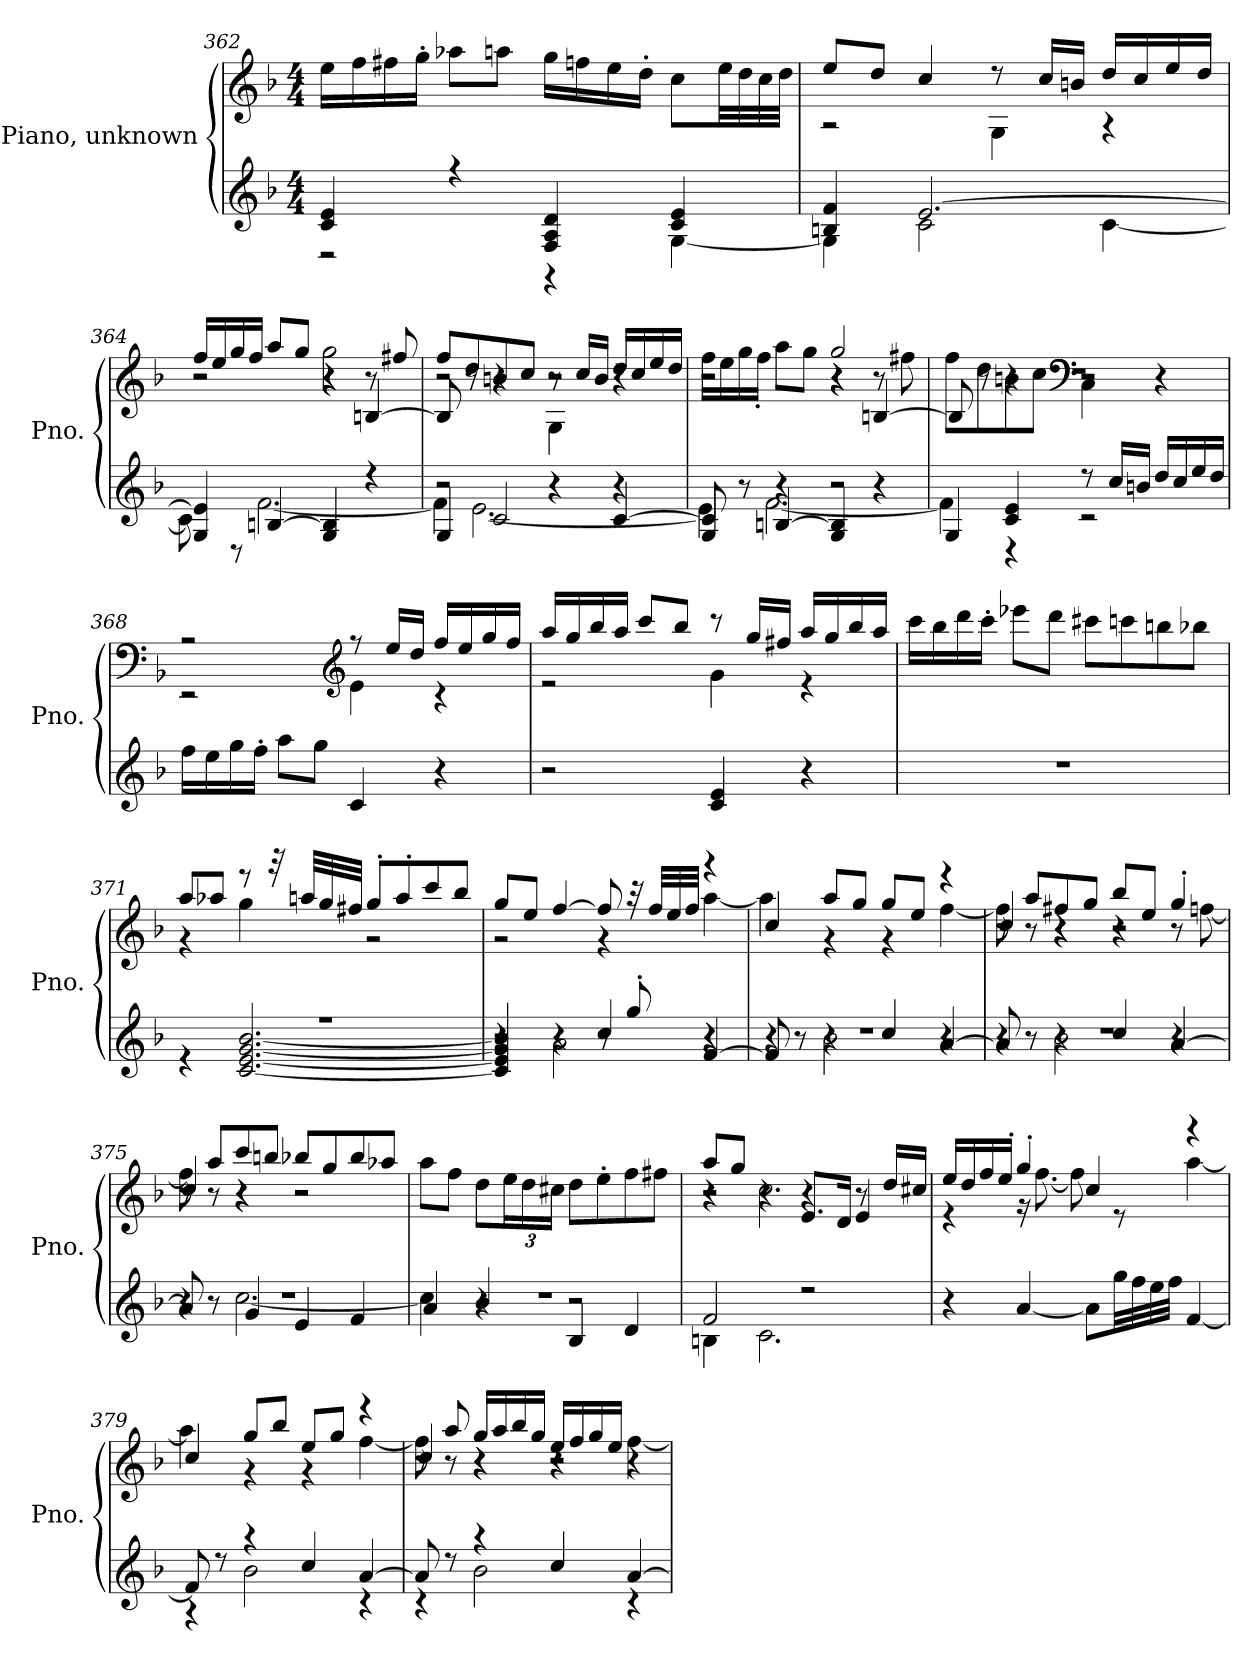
**kern	**kern
*part1	*part1
*staff2	*staff1
*I"Piano, unknown	*
*I'Pno.	*
*clefG2	*clefG2
*k[b-]	*k[b-]
*M4/4	*M4/4
=362	=362
*^	*
4c/ 4e/	2r	16ee\LL
.	.	16ff\
.	.	16ff#X\
.	.	16gg'\JJ
4r	.	8aa-X\L
.	.	8aan\J
4F/ 4A/ 4d/	4r	16gg\LL
.	.	16ffn\
.	.	16ee\
.	.	16dd'\JJ
4c/ 4e/	[4G\	8cc\L
.	.	32ee\LL
.	.	32dd\
.	.	32cc\
.	.	32dd\JJJ
!!LO:LB:g=z
=363	=363	=363
*	*	*^
4Bn/ 4f/	4G\]	8ee/L	2r
.	.	8dd/J	.
[2.e/	2c\	4cc/	.
.	.	8r	4G\
.	.	16cc/LL	.
.	.	16bn/JJ	.
.	[4c\	16dd/LL	4r
.	.	16cc/	.
.	.	16ee/	.
.	.	16dd/JJ	.
=364	=364	=364	=364
*	*	*	*^
4G/ 4e/]	8c\]	16ff/LL	2r	2r
.	.	16ee/	.	.
.	8r	16gg/	.	.
.	.	16ff/JJ	.	.
[4Bn/	[2.f\	8aa/L	.	.
.	.	8gg/J	.	.
4G/ 4B/]	.	4r	2gg\	4r
4r	.	8r	.	[4Bn/
.	.	8ff#X/	.	.
=365	=365	=365	=365	=365
*	*^	*	*	*
4G/	4f\]	2r	8ff/L	2r	8B/]
.	.	.	8dd/	.	8r
2c/	[2.e\	.	8bn/	.	4r
.	.	.	8cc/J	.	.
.	.	4r	8r	4G\	2r
.	.	.	16cc/LL	.	.
.	.	.	16b/JJ	.	.
4r	.	[4c/	16dd/LL	4r	.
.	.	.	16cc/	.	.
.	.	.	16ee/	.	.
.	.	.	16dd/JJ	.	.
!!LO:LB:g=z	!!	!!
=366	=366	=366	=366	=366	=366
4G/	4e\]	8c/]	2r	16ff\LL	2r
.	.	.	.	16ee\	.
.	.	8r	.	16gg\	.
.	.	.	.	16ff'\JJ	.
[4Bn/	[2.f\	4r	.	8aa\L	.
.	.	.	.	8gg\J	.
4G/ 4B/]	.	2r	2gg/	4r	4r
4r	.	.	.	8r	[4Bn/
.	.	.	.	8ff#X\	.
*	*v	*v	*	*	*
=367	=367	=367	=367	=367
4G/	4f\]	1r	8ff\L	8B/]
.	.	.	8dd\	8r
4c/ 4e/	4r	.	8bn\	4r
.	.	.	8cc\J	.
*	*	*clefF4	*	*
8r	2r	.	4C\	2r
16cc/LL	.	.	.	.
16bn/JJ	.	.	.	.
16dd/LL	.	.	4r	.
16cc/	.	.	.	.
16ee/	.	.	.	.
16dd/JJ	.	.	.	.
*v	*v	*	*	*
*	*	*v	*v
=368	=368	=368
16ff\LL	2r	2r
16ee\	.	.
16gg\	.	.
16ff'\JJ	.	.
8aa\L	.	.
8gg\J	.	.
*	*clefG2	*
4c/	8r	4e\
.	16ee/LL	.
.	16dd/JJ	.
4r	16ff/LL	4r
.	16ee/	.
.	16gg/	.
.	16ff/JJ	.
!!LO:LB:g=z	!!
=369	=369	=369
2r	16aa/LL	2r
.	16gg/	.
.	16bb-/	.
.	16aa/JJ	.
.	8ccc/L	.
.	8bb-/J	.
4c/ 4e/	8r	4g\
.	16gg/LL	.
.	16ff#X/JJ	.
4r	16aa/LL	4r
.	16gg/	.
.	16bb-/	.
.	16aa/JJ	.
*	*v	*v
=370	=370
1r	16ccc\LL
.	16bb-\
.	16ddd\
.	16ccc'\JJ
.	8eee-X\L
.	8ddd\J
.	8ccc#X\L
.	8cccn\
.	8bbn\
.	8bb-X\J
!!LO:LB:g=z
=371	=371
*^	*^
1r	4r	8aa/L	4r
.	.	8aa-X/J	.
.	[2.c/ [2.e/ [2.g/ [2.b-/	8r	4gg\
.	.	32r	.
.	.	32aan/LLL	.
.	.	32gg/	.
.	.	32ff#X/JJJ	.
.	.	8gg'/L	2r
.	.	8aa'/	.
.	.	8ccc/	.
.	.	8bb-/J	.
=372	=372	=372	=372
*	*^	*	*
2r	4r	4c/] 4e/] 4g/] 4b-/]	8gg/L	2r
.	.	.	8ee/J	.
.	2a\	4r	[4ff/	.
4cc/	.	8r	8ff/]	4r
.	.	8gg'/	32r	.
.	.	.	32ff/LLL	.
.	.	.	32ee/	.
.	.	.	32ff/JJJ	.
4r	4r	[4f/	4r	[4aa\
=373	=373	=373	=373	=373
1r	4r	8f/]	4cc/	4aa\]
.	.	8r	.	.
.	2b-\	4r	8aa/L	4r
.	.	.	8gg/J	.
.	.	4cc/	8gg/L	4r
.	.	.	8ee/J	.
.	4r	[4a/	4r	[4ff\
=374	=374	=374	=374	=374
*	*	*	*	*^
1r	4r	8a/]	8r	8ff\]	4cc/
.	.	8r	8aa/L	8r	.
.	2b-\	4r	8ff#X/	4r	4r
.	.	.	8gg/J	.	.
.	.	4cc/	8bb-/L	4r	2r
.	.	.	8ee/J	.	.
.	4r	[4a/	4gg'/	8r	.
.	.	.	.	[8ffn\	.
!!LO:PB:g=z	!!	!!
=375	=375	=375	=375	=375	=375
1r	4r	8a/]	8r	8ff\]	4cc/
.	.	8r	8aa/L	8r	.
.	[2.cc\	4g/	8ccc/	4r	4r
.	.	.	8bbn/J	.	.
.	.	4e/	8bb-X/L	2r	2r
.	.	.	8gg/	.	.
.	.	4f/	8bb-/	.	.
.	.	.	8aa-X/J	.	.
*	*	*	*v	*v	*v
=376	=376	=376	=376
1r	4cc\]	4a/	8aa\L
.	.	.	8ff\J
.	4r	4b-/	8dd\L
*	*	*	*Xbrackettup
.	.	.	24ee\L
.	.	.	24dd\
.	.	.	24cc#X\JJ
.	2r	4B-/	8dd\L
.	.	.	8ee'\
.	.	4d/	8ff\
.	.	.	8ff#X\J
*	*v	*v	*
=377	=377	=377
*	*	*^
*	*	*	*^
2f/	4Bn\	8aa/L	4r	2r
.	.	8gg/J	.	.
.	2.c\	4r	2.cc\	.
2r	.	8.e/L	.	4r
.	.	16d/Jk	.	.
.	.	8r	.	4e/
.	.	16dd/LL	.	.
.	.	16cc#X/JJ	.	.
*v	*v	*	*	*
*	*	*v	*v
!!LO:LB:g=z
=378	=378	=378
4r	16ee/LL	4r
.	16dd/	.
.	16ff/	.
.	16ee'/JJ	.
[4a/	4gg'/	16r
.	.	[8.ff\
8a\L]	4cc/	8ff\]
32gg\LL	.	8r
32ff\	.	.
32ee\	.	.
32ff\JJJ	.	.
[4f/	4r	[4aa\
=379	=379	=379
*^	*	*
8f/]	4r	4cc/	4aa\]
8r	.	.	.
4r	2b-\	8gg/L	4r
.	.	8bb-/J	.
4cc/	.	8ee/L	4r
.	.	8gg/J	.
[4a/	4r	4r	[4ff\
=380	=380	=380	=380
*	*	*	*^
8a/]	4r	8r	8ff\]	4cc/
8r	.	8aa/	8r	.
4r	2b-\	16gg/LL	4r	4r
.	.	16aa/	.	.
.	.	16bb-/	.	.
.	.	16gg/JJ	.	.
4cc/	.	16ee/LL	4r	2r
.	.	16ff/	.	.
.	.	16gg/	.	.
.	.	16ee/JJ	.	.
[4a/	4r	4r	[4ff\	.
*v	*v	*	*	*
*	*v	*v	*v
=	=
*-	*-
